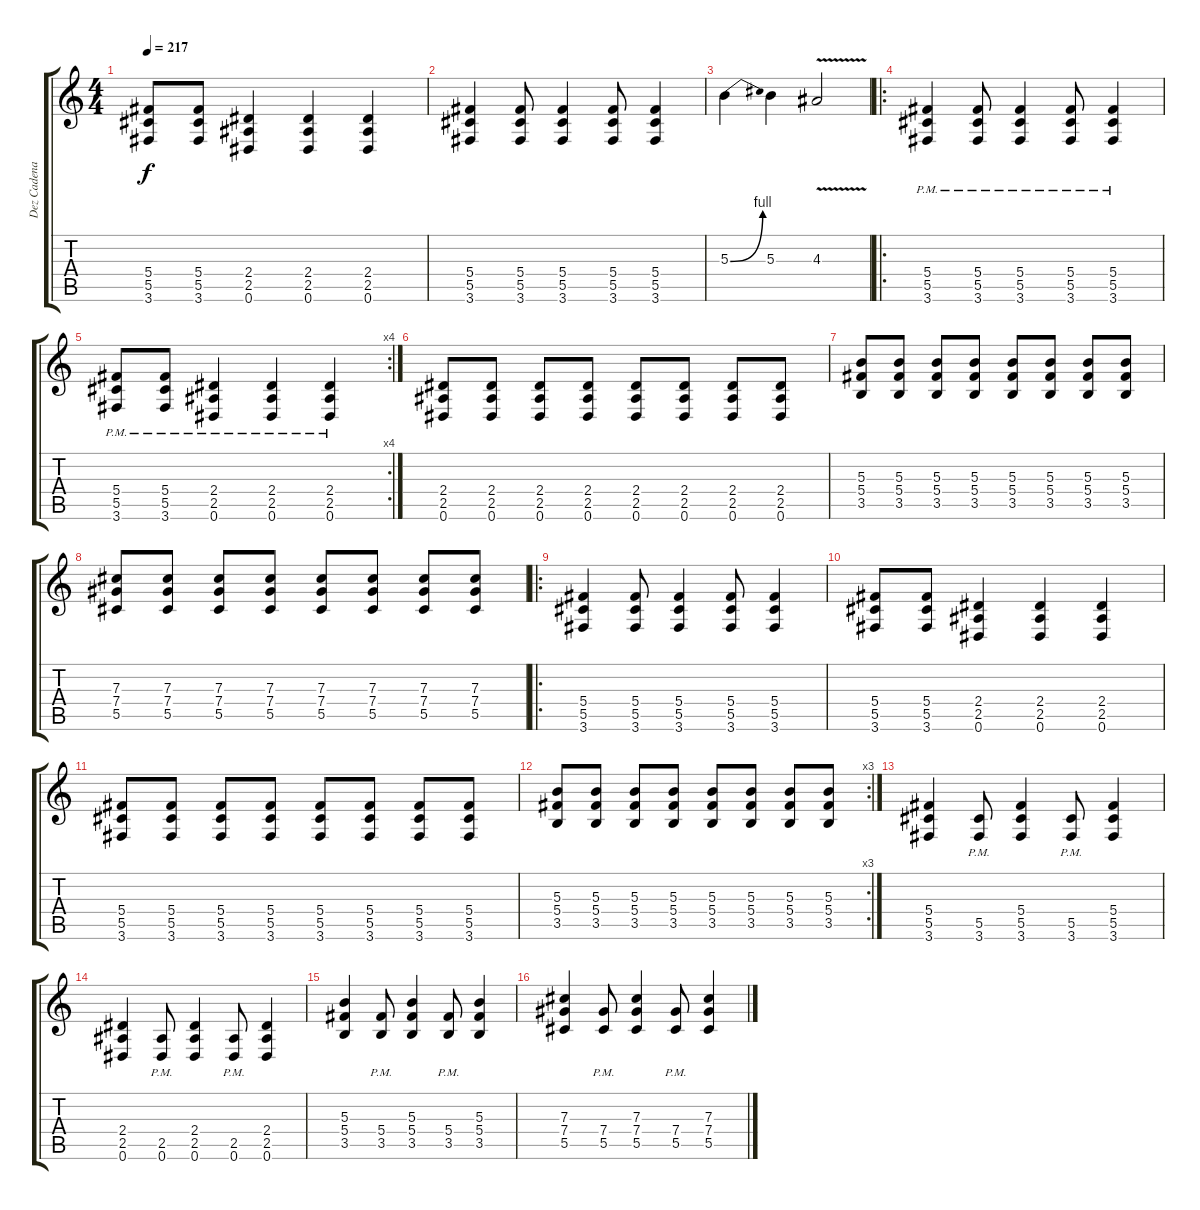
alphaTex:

\track ("Dez Cadena" "Dez Cadena") {instrument distortionguitar}
\staff {score tabs}
\tuning (Eb4 Bb3 Gb3 Db3 Ab2 Eb2) {hide}
\ts (4 4)
\tempo 217
\clef g2
\ks c
(5.4 5.5 3.6).8{dy f} (5.4 5.5 3.6).8 (2.4 2.5 0.6).4 (2.4 2.5 0.6).4 (2.4 2.5 0.6).4 |
(5.4 5.5 3.6).4 (5.4 5.5 3.6).8 (5.4 5.5 3.6).4 (5.4 5.5 3.6).8 (5.4 5.5 3.6).4 |
5.3{be (bend 0 0 60 4)}.4 5.3.4 4.3{v}.2 |
\ro
(5.4{pm} 5.5{pm} 3.6{pm}).4 (5.4{pm} 5.5{pm} 3.6{pm}).8 (5.4{pm} 5.5{pm} 3.6{pm}).4 (5.4{pm} 5.5{pm} 3.6{pm}).8 (5.4{pm} 5.5{pm} 3.6{pm}).4 |
\rc 4
(5.4{pm} 5.5{pm} 3.6{pm}).8 (5.4{pm} 5.5{pm} 3.6{pm}).8 (2.4{pm} 2.5{pm} 0.6{pm}).4 (2.4{pm} 2.5{pm} 0.6{pm}).4 (2.4{pm} 2.5{pm} 0.6{pm}).4 |
(2.4 2.5 0.6).8 (2.4 2.5 0.6).8 (2.4 2.5 0.6).8 (2.4 2.5 0.6).8 (2.4 2.5 0.6).8 (2.4 2.5 0.6).8 (2.4 2.5 0.6).8 (2.4 2.5 0.6).8 |
(5.3 5.4 3.5).8 (5.3 5.4 3.5).8 (5.3 5.4 3.5).8 (5.3 5.4 3.5).8 (5.3 5.4 3.5).8 (5.3 5.4 3.5).8 (5.3 5.4 3.5).8 (5.3 5.4 3.5).8 |
(7.3 7.4 5.5).8 (7.3 7.4 5.5).8 (7.3 7.4 5.5).8 (7.3 7.4 5.5).8 (7.3 7.4 5.5).8 (7.3 7.4 5.5).8 (7.3 7.4 5.5).8 (7.3 7.4 5.5).8 |
\ro
(5.4 5.5 3.6).4 (5.4 5.5 3.6).8 (5.4 5.5 3.6).4 (5.4 5.5 3.6).8 (5.4 5.5 3.6).4 |
(5.4 5.5 3.6).8 (5.4 5.5 3.6).8 (2.4 2.5 0.6).4 (2.4 2.5 0.6).4 (2.4 2.5 0.6).4 |
(5.4 5.5 3.6).8 (5.4 5.5 3.6).8 (5.4 5.5 3.6).8 (5.4 5.5 3.6).8 (5.4 5.5 3.6).8 (5.4 5.5 3.6).8 (5.4 5.5 3.6).8 (5.4 5.5 3.6).8 |
\rc 3
(5.3 5.4 3.5).8 (5.3 5.4 3.5).8 (5.3 5.4 3.5).8 (5.3 5.4 3.5).8 (5.3 5.4 3.5).8 (5.3 5.4 3.5).8 (5.3 5.4 3.5).8 (5.3 5.4 3.5).8 |
(5.4 5.5 3.6).4 (5.5{pm} 3.6{pm}).8 (5.4 5.5 3.6).4 (5.5{pm} 3.6{pm}).8 (5.4 5.5 3.6).4 |
(2.4 2.5 0.6).4 (2.5{pm} 0.6{pm}).8 (2.4 2.5 0.6).4 (2.5{pm} 0.6{pm}).8 (2.4 2.5 0.6).4 |
(5.3 5.4 3.5).4 (5.4 3.5{pm}).8 (5.3 5.4 3.5).4 (5.4 3.5{pm}).8 (5.3 5.4 3.5).4 |
(7.3 7.4 5.5).4 (7.4 5.5{pm}).8 (7.3 7.4 5.5).4 (7.4 5.5{pm}).8 (7.3 7.4 5.5).4
